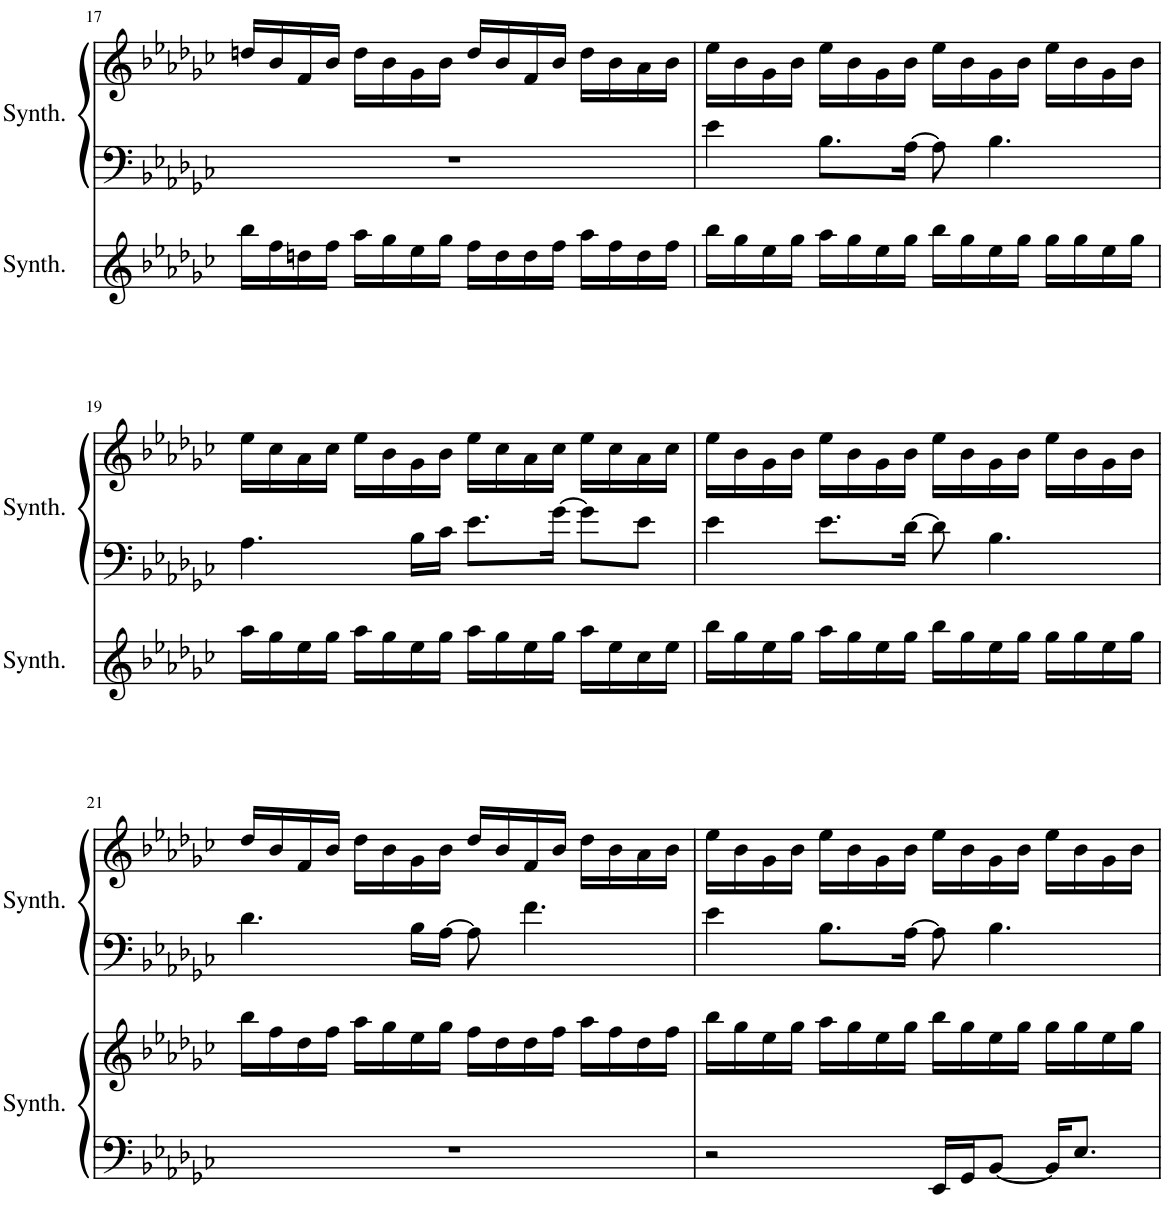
**kern	**kern	**kern	**kern
*part2	*part2	*part1	*part1
*staff4	*staff3	*staff2	*staff1
*I"Square Synthesizer	*	*I"Square Synthesizer	*
*I'Synth.	*	*I'Synth.	*
!!LO:PB:g=z
*clefF4	*clefG2	*clefF4	*clefG2
*k[b-e-a-d-g-c-]	*k[b-e-a-d-g-c-]	*k[b-e-a-d-g-c-]	*k[b-e-a-d-g-c-]
*M4/4	*M4/4	*M4/4	*M4/4
=17	=17	=17	=17
1r	16bb-\LL	1r	16ddn/LL
.	16ff\	.	16b-/
.	16ddn\	.	16f/
.	16ff\JJ	.	16b-/JJ
.	16aa-\LL	.	16dd\LL
.	16gg-\	.	16b-\
.	16ee-\	.	16g-\
.	16gg-\JJ	.	16b-\JJ
.	16ff\LL	.	16dd/LL
.	16dd\	.	16b-/
.	16dd\	.	16f/
.	16ff\JJ	.	16b-/JJ
.	16aa-\LL	.	16dd\LL
.	16ff\	.	16b-\
.	16dd\	.	16a-\
.	16ff\JJ	.	16b-\JJ
=18	=18	=18	=18
1r	16bb-\LL	4e-\	16ee-\LL
.	16gg-\	.	16b-\
.	16ee-\	.	16g-\
.	16gg-\JJ	.	16b-\JJ
.	16aa-\LL	8.B-\L	16ee-\LL
.	16gg-\	.	16b-\
.	16ee-\	.	16g-\
.	16gg-\JJ	[16A-\Jk	16b-\JJ
.	16bb-\LL	8A-\]	16ee-\LL
.	16gg-\	.	16b-\
.	16ee-\	4.B-\	16g-\
.	16gg-\JJ	.	16b-\JJ
.	16gg-\LL	.	16ee-\LL
.	16gg-\	.	16b-\
.	16ee-\	.	16g-\
.	16gg-\JJ	.	16b-\JJ
!!LO:LB:g=z
=19	=19	=19	=19
1r	16aa-\LL	4.A-\	16ee-\LL
.	16gg-\	.	16cc-\
.	16ee-\	.	16a-\
.	16gg-\JJ	.	16cc-\JJ
.	16aa-\LL	.	16ee-\LL
.	16gg-\	.	16b-\
.	16ee-\	16B-\LL	16g-\
.	16gg-\JJ	16c-\JJ	16b-\JJ
.	16aa-\LL	8.e-\L	16ee-\LL
.	16gg-\	.	16cc-\
.	16ee-\	.	16a-\
.	16gg-\JJ	[16g-\Jk	16cc-\JJ
.	16aa-\LL	8g-\L]	16ee-\LL
.	16ee-\	.	16cc-\
.	16cc-\	8e-\J	16a-\
.	16ee-\JJ	.	16cc-\JJ
=20	=20	=20	=20
1r	16bb-\LL	4e-\	16ee-\LL
.	16gg-\	.	16b-\
.	16ee-\	.	16g-\
.	16gg-\JJ	.	16b-\JJ
.	16aa-\LL	8.e-\L	16ee-\LL
.	16gg-\	.	16b-\
.	16ee-\	.	16g-\
.	16gg-\JJ	[16d-\Jk	16b-\JJ
.	16bb-\LL	8d-\]	16ee-\LL
.	16gg-\	.	16b-\
.	16ee-\	4.B-\	16g-\
.	16gg-\JJ	.	16b-\JJ
.	16gg-\LL	.	16ee-\LL
.	16gg-\	.	16b-\
.	16ee-\	.	16g-\
.	16gg-\JJ	.	16b-\JJ
!!LO:LB:g=z
=21	=21	=21	=21
1r	16bb-\LL	4.d-\	16dd-/LL
.	16ff\	.	16b-/
.	16dd-\	.	16f/
.	16ff\JJ	.	16b-/JJ
.	16aa-\LL	.	16dd-\LL
.	16gg-\	.	16b-\
.	16ee-\	16B-\LL	16g-\
.	16gg-\JJ	[16A-\JJ	16b-\JJ
.	16ff\LL	8A-\]	16dd-/LL
.	16dd-\	.	16b-/
.	16dd-\	4.f\	16f/
.	16ff\JJ	.	16b-/JJ
.	16aa-\LL	.	16dd-\LL
.	16ff\	.	16b-\
.	16dd-\	.	16a-\
.	16ff\JJ	.	16b-\JJ
=22	=22	=22	=22
2r	16bb-\LL	4e-\	16ee-\LL
.	16gg-\	.	16b-\
.	16ee-\	.	16g-\
.	16gg-\JJ	.	16b-\JJ
.	16aa-\LL	8.B-\L	16ee-\LL
.	16gg-\	.	16b-\
.	16ee-\	.	16g-\
.	16gg-\JJ	[16A-\Jk	16b-\JJ
16EE-/LL	16bb-\LL	8A-\]	16ee-\LL
16GG-/J	16gg-\	.	16b-\
[8BB-/J	16ee-\	4.B-\	16g-\
.	16gg-\JJ	.	16b-\JJ
16BB-/KL]	16gg-\LL	.	16ee-\LL
8.E-/J	16gg-\	.	16b-\
.	16ee-\	.	16g-\
.	16gg-\JJ	.	16b-\JJ
=	=	=	=
*-	*-	*-	*-
